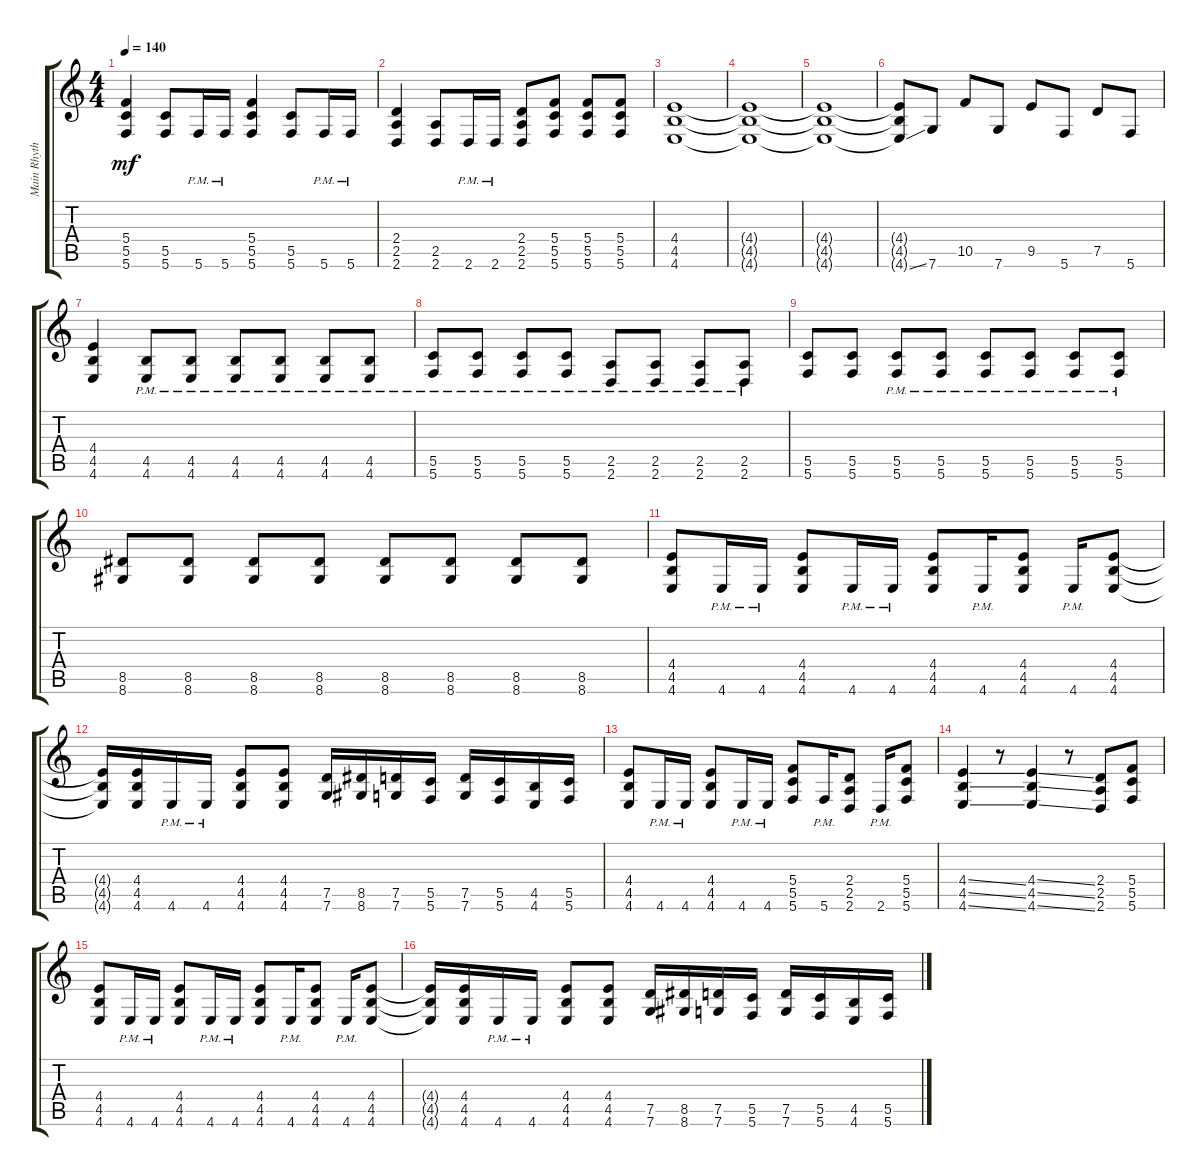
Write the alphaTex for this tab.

\track ("Main Rhythm" "Main Rhyth") {instrument distortionguitar}
\staff {score tabs}
\tuning (D4 A3 F3 C3 G2 C2) {hide}
\ts (4 4)
\tempo 140
\clef g2
\ks c
(5.4 5.5 5.6).4{dy mf} (5.5 5.6).8 5.6{pm}.16 5.6{pm}.16 (5.4 5.5 5.6).4 (5.5 5.6).8 5.6{pm}.16 5.6{pm}.16 |
(2.4 2.5 2.6).4 (2.5 2.6).8 2.6{pm}.16 2.6{pm}.16 (2.4 2.5 2.6).8 (5.4 5.5 5.6).8 (5.4 5.5 5.6).8 (5.4 5.5 5.6).8 |
(4.4 4.5 4.6).1 |
(4.4{t} 4.5{t} 4.6{t}).1 |
(4.4{t} 4.5{t} 4.6{t}).1 |
(4.4{t} 4.5{t} 4.6{ss t}).8 7.6.8 10.5.8 7.6.8 9.5.8 5.6.8 7.5.8 5.6.8 |
(4.4 4.5 4.6).4 (4.5{pm} 4.6{pm}).8 (4.5{pm} 4.6{pm}).8 (4.5{pm} 4.6{pm}).8 (4.5{pm} 4.6{pm}).8 (4.5{pm} 4.6{pm}).8 (4.5{pm} 4.6{pm}).8 |
(5.5{pm} 5.6{pm}).8 (5.5{pm} 5.6{pm}).8 (5.5{pm} 5.6{pm}).8 (5.5{pm} 5.6{pm}).8 (2.5{pm} 2.6{pm}).8 (2.5{pm} 2.6{pm}).8 (2.5{pm} 2.6{pm}).8 (2.5{pm} 2.6{pm}).8 |
(5.5 5.6).8 (5.5 5.6).8 (5.5{pm} 5.6{pm}).8 (5.5{pm} 5.6{pm}).8 (5.5{pm} 5.6{pm}).8 (5.5{pm} 5.6{pm}).8 (5.5{pm} 5.6{pm}).8 (5.5{pm} 5.6{pm}).8 |
(8.5 8.6).8 (8.5 8.6).8 (8.5 8.6).8 (8.5 8.6).8 (8.5 8.6).8 (8.5 8.6).8 (8.5 8.6).8 (8.5 8.6).8 |
(4.4 4.5 4.6).8 4.6{pm}.16 4.6{pm}.16 (4.4 4.5 4.6).8 4.6{pm}.16 4.6{pm}.16 (4.4 4.5 4.6).8 4.6{pm}.16 (4.4 4.5 4.6).8 4.6{pm}.16 (4.4 4.5 4.6).8 |
(4.4{t} 4.5{t} 4.6{t}).16 (4.4 4.5 4.6).16 4.6{pm}.16 4.6{pm}.16 (4.4 4.5 4.6).8 (4.4 4.5 4.6).8 (7.5 7.6).16 (8.5 8.6).16 (7.5 7.6).16 (5.5 5.6).16 (7.5 7.6).16 (5.5 5.6).16 (4.5 4.6).16 (5.5 5.6).16 |
(4.4 4.5 4.6).8 4.6{pm}.16 4.6{pm}.16 (4.4 4.5 4.6).8 4.6{pm}.16 4.6{pm}.16 (5.4 5.5 5.6).8 5.6{pm}.16 (2.4 2.5 2.6).8 2.6{pm}.16 (5.4 5.5 5.6).8 |
(4.4{ss} 4.5{ss} 4.6{ss}).4 r.8 (4.4{ss} 4.5{ss} 4.6{ss}).4 r.8 (2.4 2.5 2.6).8 (5.4 5.5 5.6).8 |
(4.4 4.5 4.6).8 4.6{pm}.16 4.6{pm}.16 (4.4 4.5 4.6).8 4.6{pm}.16 4.6{pm}.16 (4.4 4.5 4.6).8 4.6{pm}.16 (4.4 4.5 4.6).8 4.6{pm}.16 (4.4 4.5 4.6).8 |
(4.4{t} 4.5{t} 4.6{t}).16 (4.4 4.5 4.6).16 4.6{pm}.16 4.6{pm}.16 (4.4 4.5 4.6).8 (4.4 4.5 4.6).8 (7.5 7.6).16 (8.5 8.6).16 (7.5 7.6).16 (5.5 5.6).16 (7.5 7.6).16 (5.5 5.6).16 (4.5 4.6).16 (5.5 5.6).16
